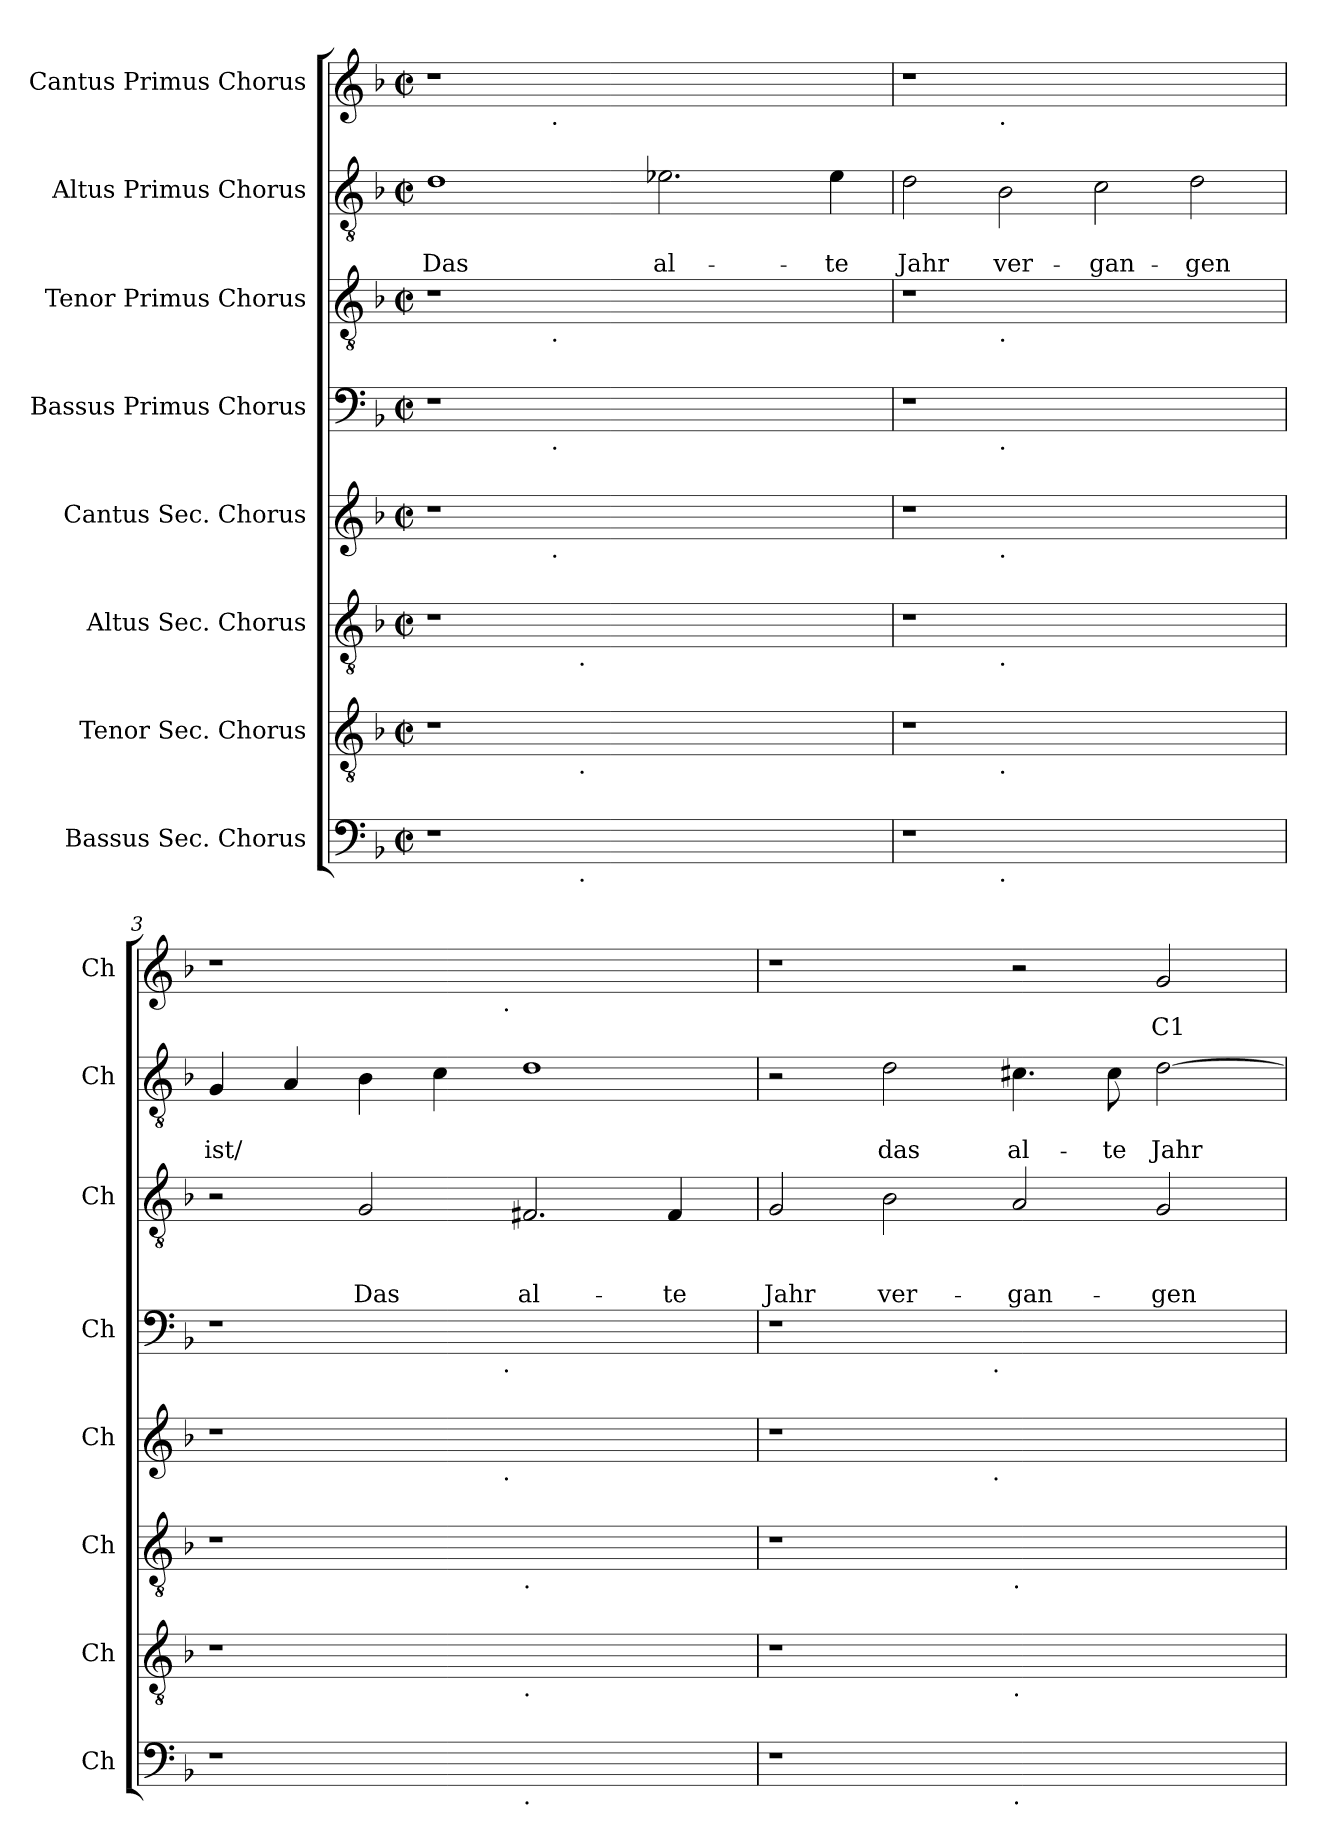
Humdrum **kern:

**kern	**kern	**kern	**kern	**kern	**kern	**text	**text	**text	**kern	**text	**text	**kern	**text
*part8	*part7	*part6	*part5	*part4	*part3	*part3	*part3	*part3	*part2	*part2	*part2	*part1	*part1
*staff8	*staff7	*staff6	*staff5	*staff4	*staff3	*staff3	*staff3	*staff3	*staff2	*staff2	*staff2	*staff1	*staff1
*I"Bassus Sec. Chorus	*I"Tenor Sec. Chorus	*I"Altus Sec. Chorus	*I"Cantus Sec. Chorus	*I"Bassus Primus Chorus	*I"Tenor Primus Chorus	*	*	*	*I"Altus Primus Chorus	*	*	*I"Cantus Primus Chorus	*
*I'Ch	*I'Ch	*I'Ch	*I'Ch	*I'Ch	*I'Ch	*	*	*	*I'Ch	*	*	*I'Ch	*
*clefF4	*clefGv2	*clefGv2	*clefG2	*clefF4	*clefGv2	*	*	*	*clefGv2	*	*	*clefG2	*
*k[b-]	*k[b-]	*k[b-]	*k[b-]	*k[b-]	*k[b-]	*	*	*	*k[b-]	*	*	*k[b-]	*
*F:	*F:	*F:	*F:	*F:	*F:	*	*	*	*F:	*	*	*F:	*
*M2/2	*M2/2	*M2/2	*M2/2	*M2/2	*M2/2	*	*	*	*M2/2	*	*	*M2/2	*
*met(c|)	*met(c|)	*met(c|)	*met(c|)	*met(c|)	*met(c|)	*	*	*	*met(c|)	*	*	*met(c|)	*
=1	=1	=1	=1	=1	=1	=1	=1	=1	=1	=1	=1	=1	=1
!	!	!	!	!LO:TX:a:t=C4	!	!	!	!	!	!	!	!	!
!	!	!	!	!LO:TX:b:t=F4	!	!	!	!	!	!	!	!	!
!	!	!	!LO:TX:b:t=C1	!	!	!	!	!	!	!	!	!	!
!	!LO:TX:b:t=C4	!	!	!	!	!	!	!	!	!	!	!	!
!LO:TX:b:t=F4	!	!	!	!	!	!	!	!	!	!	!	!	!
!	!	!	!	!	!	!	!	!	!	!	!LO:LY:b	!	!
*^	*^	*^	*^	*^	*^	*	*	*	*	*	*	*^	*
1r	2ryy	1r	2ryy	1r	2ryy	1r	2ryy	1r	2ryy	1r	2ryy	.	.	.	1d	.	Das	1r	2ryy	.
.	8ryy	.	8ryy	.	8ryy	.	16ryy	.	16ryy	.	16ryy	.	.	.	.	.	.	.	16ryy	.
!	!	!	!	!	!	!	!	!	!	!	!	!	!	!	!	!	!	!	!LO:TX:b:t=.	!
!	!	!	!	!	!	!	!	!	!	!	!LO:TX:b:t=.	!	!	!	!	!	!	!	!	!
!	!	!	!	!	!	!	!	!	!LO:TX:b:t=.	!	!	!	!	!	!	!	!	!	!	!
!	!	!	!	!	!	!	!LO:TX:b:t=.	!	!	!	!	!	!	!	!	!	!	!	!	!
.	.	.	.	.	.	.	1ryy	.	1ryy	.	1ryy	.	.	.	.	.	.	.	1ryy	.
!	!	!	!	!	!LO:TX:b:t=.	!	!	!	!	!	!	!	!	!	!	!	!	!	!	!
!	!	!	!LO:TX:b:t=.	!	!	!	!	!	!	!	!	!	!	!	!	!	!	!	!	!
!	!LO:TX:b:t=.	!	!	!	!	!	!	!	!	!	!	!	!	!	!	!	!	!	!	!
.	1ryy	.	1ryy	.	1ryy	.	.	.	.	.	.	.	.	.	.	.	.	.	.	.
!	!	!	!	!	!	!	!	!	!	!	!	!	!	!	!	!	!LO:LY:b	!	!	!
1ryy	.	1ryy	.	1ryy	.	1ryy	.	1ryy	.	1ryy	.	.	.	.	2.e-X\	.	al-	1ryy	.	.
.	.	.	.	.	.	.	4..ryy	.	4..ryy	.	4..ryy	.	.	.	.	.	.	.	4..ryy	.
.	4.ryy	.	4.ryy	.	4.ryy	.	.	.	.	.	.	.	.	.	.	.	.	.	.	.
!	!	!	!	!	!	!	!	!	!	!	!	!	!	!	!	!	!LO:LY:b	!	!	!
.	.	.	.	.	.	.	.	.	.	.	.	.	.	.	4e-\	.	-te	.	.	.
=2	=2	=2	=2	=2	=2	=2	=2	=2	=2	=2	=2	=2	=2	=2	=2	=2	=2	=2	=2	=2
!	!	!	!	!	!	!	!	!	!	!	!	!	!	!	!	!	!LO:LY:b	!	!	!
1r	2ryy	1r	2ryy	1r	2ryy	1r	2ryy	1r	2ryy	1r	2ryy	.	.	.	2d\	.	Jahr	1r	2ryy	.
!	!	!	!	!	!	!	!	!	!	!	!	!	!	!	!	!	!	!	!LO:TX:b:t=.	!
!	!	!	!	!	!	!	!	!	!	!	!LO:TX:b:t=.	!	!	!	!	!	!	!	!	!
!	!	!	!	!	!	!	!	!	!LO:TX:b:t=.	!	!	!	!	!	!	!	!	!	!	!
!	!	!	!	!	!	!	!LO:TX:b:t=.	!	!	!	!	!	!	!	!	!	!	!	!	!
!	!	!	!	!	!LO:TX:b:t=.	!	!	!	!	!	!	!	!	!	!	!	!	!	!	!
!	!	!	!LO:TX:b:t=.	!	!	!	!	!	!	!	!	!	!	!	!	!	!	!	!	!
!	!LO:TX:b:t=.	!	!	!	!	!	!	!	!	!	!	!	!	!	!	!	!	!	!	!
!	!	!	!	!	!	!	!	!	!	!	!	!	!	!	!	!	!LO:LY:b	!	!	!
.	1.ryy	.	1.ryy	.	1.ryy	.	1.ryy	.	1.ryy	.	1.ryy	.	.	.	2B-\	.	ver-	.	1.ryy	.
!	!	!	!	!	!	!	!	!	!	!	!	!	!	!	!	!	!LO:LY:b	!	!	!
1ryy	.	1ryy	.	1ryy	.	1ryy	.	1ryy	.	1ryy	.	.	.	.	2c\	.	-gan-	1ryy	.	.
!	!	!	!	!	!	!	!	!	!	!	!	!	!	!	!	!	!LO:LY:b	!	!	!
.	.	.	.	.	.	.	.	.	.	.	.	.	.	.	2d\	.	-gen	.	.	.
=3	=3	=3	=3	=3	=3	=3	=3	=3	=3	=3	=3	=3	=3	=3	=3	=3	=3	=3	=3	=3
!	!	!	!	!	!	!	!	!	!	!	!	!	!	!	!	!	!LO:LY:b	!	!	!
*v	*v	*	*	*v	*v	*	*	*	*	*v	*v	*	*	*	*	*	*	*	*	*
*	*v	*v	*	*	*	*	*	*	*	*	*	*	*	*	*	*	*
1r	1r	1r	1r	2ryy	1r	2ryy	2r	.	.	.	4G/	.	ist/	1r	2ryy	.
.	.	.	.	.	.	.	.	.	.	.	4A/	.	.	.	.	.
!	!	!	!	!	!	!	!	!	!	!LO:LY:b	!	!	!	!	!	!
.	.	.	.	4...ryy	.	4...ryy	2G/	.	.	Das	4B-\	.	.	.	4...ryy	.
.	.	.	.	.	.	.	.	.	.	.	4c\	.	.	.	.	.
!	!	!	!	!	!	!	!	!	!	!	!	!	!	!	!LO:TX:b:t=.	!
!	!	!	!	!	!	!LO:TX:b:t=.	!	!	!	!	!	!	!	!	!	!
!	!	!	!	!LO:TX:b:t=.	!	!	!	!	!	!	!	!	!	!	!	!
.	.	.	.	1ryy	.	1ryy	.	.	.	.	.	.	.	.	1ryy	.
!	!	!LO:TX:b:t=.	!	!	!	!	!	!	!	!	!	!	!	!	!	!
!	!LO:TX:b:t=.	!	!	!	!	!	!	!	!	!	!	!	!	!	!	!
!LO:TX:b:t=.	!	!	!	!	!	!	!	!	!	!	!	!	!	!	!	!
!	!	!	!	!	!	!	!	!	!	!LO:LY:b	!	!	!	!	!	!
1ryy	1ryy	1ryy	1ryy	.	1ryy	.	2.F#X/	.	.	al-	1d	.	.	1ryy	.	.
!	!	!	!	!	!	!	!	!	!	!LO:LY:b	!	!	!	!	!	!
.	.	.	.	.	.	.	4F#/	.	.	-te	.	.	.	.	.	.
.	.	.	.	32ryy	.	32ryy	.	.	.	.	.	.	.	.	32ryy	.
=4	=4	=4	=4	=4	=4	=4	=4	=4	=4	=4	=4	=4	=4	=4	=4	=4
!	!	!	!	!	!	!	!	!	!	!LO:LY:b	!	!	!	!	!	!
*	*	*	*	*	*	*	*	*	*	*	*	*	*	*v	*v	*
1r	1r	1r	1r	2ryy	1r	2ryy	2G/	.	.	Jahr	2r	.	.	1r	.
!	!	!	!	!	!	!	!	!	!	!LO:LY:b	!	!	!LO:LY:b	!	!
.	.	.	.	4...ryy	.	4...ryy	2B-\	.	.	ver-	2d\	.	das	.	.
!	!	!	!	!	!	!LO:TX:b:t=.	!	!	!	!	!	!	!	!	!
!	!	!	!	!LO:TX:b:t=.	!	!	!	!	!	!	!	!	!	!	!
.	.	.	.	1ryy	.	1ryy	.	.	.	.	.	.	.	.	.
!	!	!LO:TX:b:t=.	!	!	!	!	!	!	!	!	!	!	!	!	!
!	!LO:TX:b:t=.	!	!	!	!	!	!	!	!	!	!	!	!	!	!
!LO:TX:b:t=.	!	!	!	!	!	!	!	!	!	!	!	!	!	!	!
!	!	!	!	!	!	!	!	!	!	!LO:LY:b	!	!	!LO:LY:b	!	!
1ryy	1ryy	1ryy	1ryy	.	1ryy	.	2A/	.	.	-gan-	4.c#X\	.	al-	2r	.
!	!	!	!	!	!	!	!	!	!	!	!	!	!LO:LY:b	!	!
.	.	.	.	.	.	.	.	.	.	.	8c#\	.	-te	.	.
!	!	!	!	!	!	!	!	!	!	!LO:LY:b	!	!	!LO:LY:b	!	!LO:LY:b:rj
.	.	.	.	.	.	.	2G/	.	.	-gen	[<2d\	.	Jahr	2g/	C1
.	.	.	.	32ryy	.	32ryy	.	.	.	.	.	.	.	.	.
*	*	*	*v	*v	*	*	*	*	*	*	*	*	*	*	*
*	*	*	*	*v	*v	*	*	*	*	*	*	*	*	*
=	=	=	=	=	=	=	=	=	=	=	=	=	=
*-	*-	*-	*-	*-	*-	*-	*-	*-	*-	*-	*-	*-	*-
